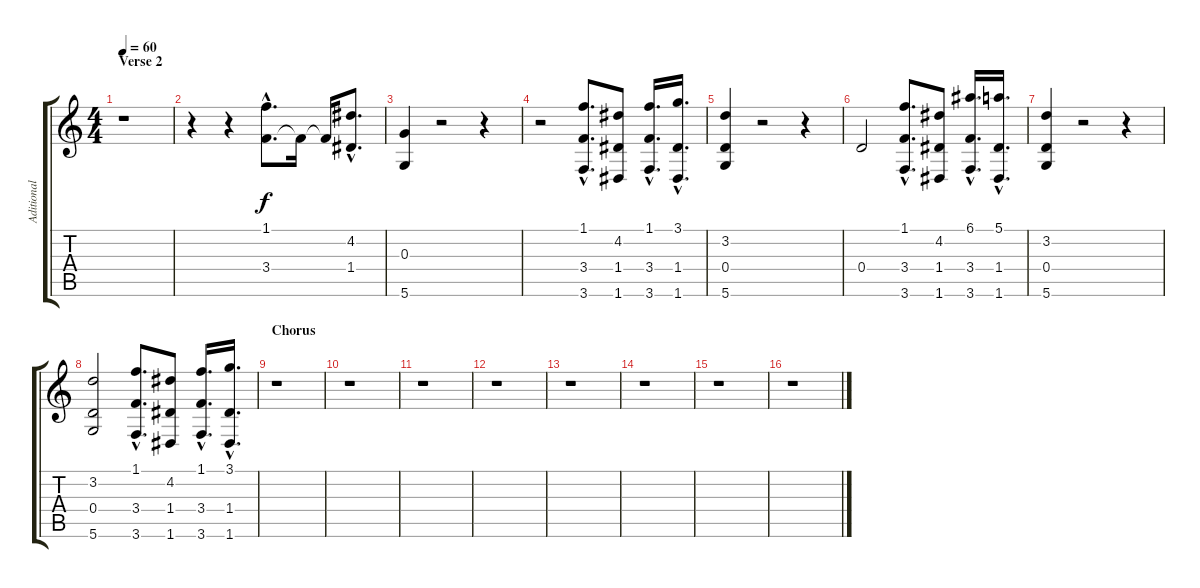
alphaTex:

\track ("Aditional Guitar/Piano" "Aditional ") {instrument distortionguitar}
\staff {score tabs}
\tuning (E4 B3 G3 D3 A2 D2) {hide}
\ts (4 4)
\section ("" "Verse 2")
\tempo 60
\clef g2
\ks c
r.1{dy f} |
r.4 r.4 (1.1{hac} 3.4{hac}).8{d volume 13 instrument acousticgrandpiano} 3.4{t}.16 3.4{t}.16 (4.2{hac} 1.4{hac}).8{d} |
(0.3 5.6).4 r.2 r.4 |
r.2 (1.1{hac} 3.4{hac} 3.6{hac}).8{d} (4.2 1.4 1.6).8 (1.1{hac} 3.4{hac} 3.6{hac}).16{d} (3.1{hac} 1.4{hac} 1.6{hac}).16{d} |
(3.2 0.4 5.6).4 r.2 r.4 |
0.4.2 (1.1{hac} 3.4{hac} 3.6{hac}).8{d} (4.2 1.4 1.6).8 (6.1{hac} 3.4{hac} 3.6{hac}).16{d} (5.1{hac} 1.4{hac} 1.6{hac}).16{d} |
(3.2 0.4 5.6).4 r.2 r.4 |
(3.2 0.4 5.6).2 (1.1{hac} 3.4{hac} 3.6{hac}).8{d} (4.2 1.4 1.6).8 (1.1{hac} 3.4{hac} 3.6{hac}).16{d} (3.1{hac} 1.4{hac} 1.6{hac}).16{d} |
\section ("" "Chorus")
r.1 |
r.1 |
r.1 |
r.1 |
r.1 |
r.1 |
r.1 |
r.1
